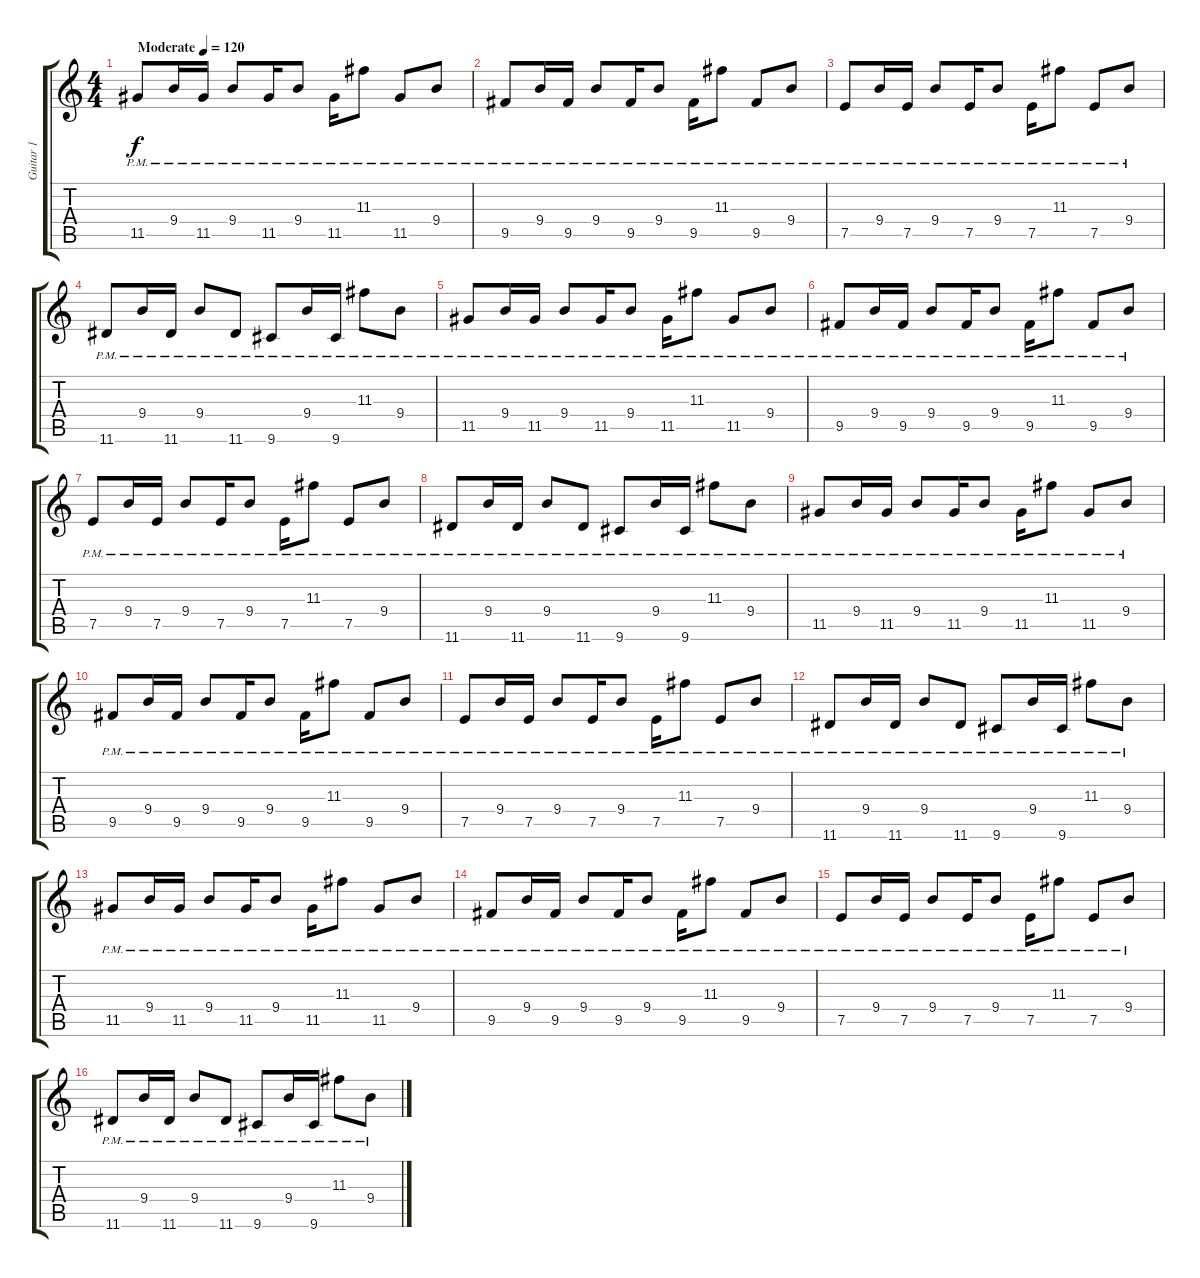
\track ("Guitar 1" "Guitar 1") {instrument distortionguitar}
\staff {score tabs}
\tuning (E4 B3 G3 D3 A2 E2) {hide}
\ts (4 4)
\tempo (120 "Moderate")
\clef g2
\ks c
11.5{pm}.8{dy f instrument distortionguitar} 9.4{pm}.16 11.5{pm}.16 9.4{pm}.8 11.5{pm}.16 9.4{pm}.8 11.5{pm}.16 11.3{pm}.8 11.5{pm}.8 9.4{pm}.8 |
9.5{pm}.8 9.4{pm}.16 9.5{pm}.16 9.4{pm}.8 9.5{pm}.16 9.4{pm}.8 9.5{pm}.16 11.3{pm}.8 9.5{pm}.8 9.4{pm}.8 |
7.5{pm}.8 9.4{pm}.16 7.5{pm}.16 9.4{pm}.8 7.5{pm}.16 9.4{pm}.8 7.5{pm}.16 11.3{pm}.8 7.5{pm}.8 9.4{pm}.8 |
11.6{pm}.8 9.4{pm}.16 11.6{pm}.16 9.4{pm}.8 11.6{pm}.8 9.6{pm}.8 9.4{pm}.16 9.6{pm}.16 11.3{pm}.8 9.4{pm}.8 |
11.5{pm}.8 9.4{pm}.16 11.5{pm}.16 9.4{pm}.8 11.5{pm}.16 9.4{pm}.8 11.5{pm}.16 11.3{pm}.8 11.5{pm}.8 9.4{pm}.8 |
9.5{pm}.8 9.4{pm}.16 9.5{pm}.16 9.4{pm}.8 9.5{pm}.16 9.4{pm}.8 9.5{pm}.16 11.3{pm}.8 9.5{pm}.8 9.4{pm}.8 |
7.5{pm}.8 9.4{pm}.16 7.5{pm}.16 9.4{pm}.8 7.5{pm}.16 9.4{pm}.8 7.5{pm}.16 11.3{pm}.8 7.5{pm}.8 9.4{pm}.8 |
11.6{pm}.8 9.4{pm}.16 11.6{pm}.16 9.4{pm}.8 11.6{pm}.8 9.6{pm}.8 9.4{pm}.16 9.6{pm}.16 11.3{pm}.8 9.4{pm}.8 |
11.5{pm}.8 9.4{pm}.16 11.5{pm}.16 9.4{pm}.8 11.5{pm}.16 9.4{pm}.8 11.5{pm}.16 11.3{pm}.8 11.5{pm}.8 9.4{pm}.8 |
9.5{pm}.8 9.4{pm}.16 9.5{pm}.16 9.4{pm}.8 9.5{pm}.16 9.4{pm}.8 9.5{pm}.16 11.3{pm}.8 9.5{pm}.8 9.4{pm}.8 |
7.5{pm}.8 9.4{pm}.16 7.5{pm}.16 9.4{pm}.8 7.5{pm}.16 9.4{pm}.8 7.5{pm}.16 11.3{pm}.8 7.5{pm}.8 9.4{pm}.8 |
11.6{pm}.8 9.4{pm}.16 11.6{pm}.16 9.4{pm}.8 11.6{pm}.8 9.6{pm}.8 9.4{pm}.16 9.6{pm}.16 11.3{pm}.8 9.4{pm}.8 |
11.5{pm}.8 9.4{pm}.16 11.5{pm}.16 9.4{pm}.8 11.5{pm}.16 9.4{pm}.8 11.5{pm}.16 11.3{pm}.8 11.5{pm}.8 9.4{pm}.8 |
9.5{pm}.8 9.4{pm}.16 9.5{pm}.16 9.4{pm}.8 9.5{pm}.16 9.4{pm}.8 9.5{pm}.16 11.3{pm}.8 9.5{pm}.8 9.4{pm}.8 |
7.5{pm}.8 9.4{pm}.16 7.5{pm}.16 9.4{pm}.8 7.5{pm}.16 9.4{pm}.8 7.5{pm}.16 11.3{pm}.8 7.5{pm}.8 9.4{pm}.8 |
11.6{pm}.8 9.4{pm}.16 11.6{pm}.16 9.4{pm}.8 11.6{pm}.8 9.6{pm}.8 9.4{pm}.16 9.6{pm}.16 11.3{pm}.8 9.4{pm}.8
